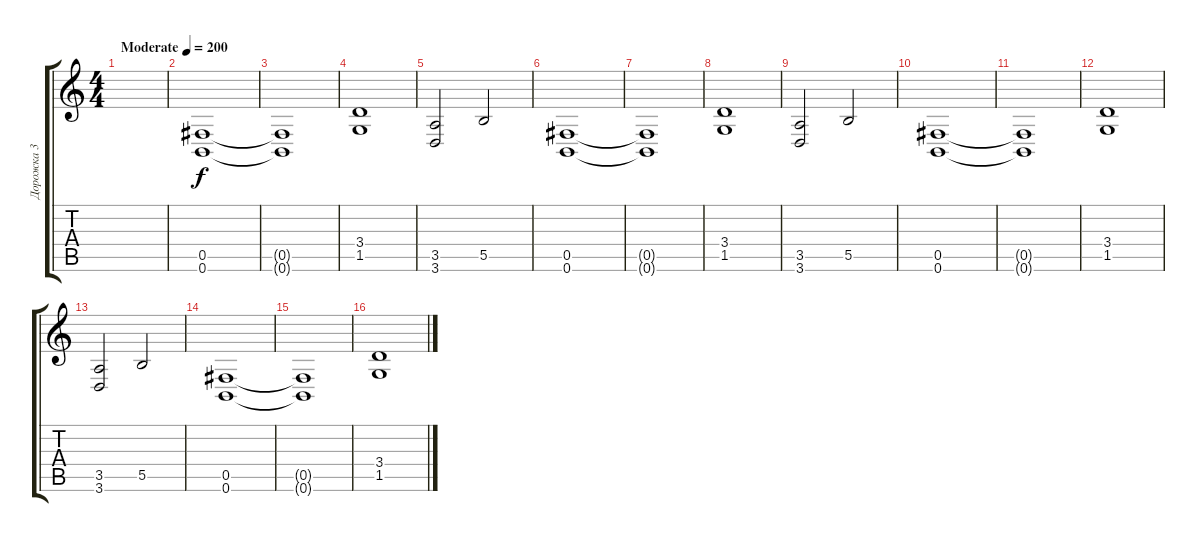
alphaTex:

\track ("Дорожка 3" "Дорожка 3") {instrument distortionguitar}
\staff {score tabs}
\tuning (Db4 Ab3 E3 B2 Gb2 B1) {hide}
\ts (4 4)
\tempo (200 "Moderate")
\clef g2
\ks c
|
(0.5 0.6).1 |
(0.5{t} 0.6{t}).1 |
(3.4 1.5).1 |
(3.5 3.6).2 5.5.2 |
(0.5 0.6).1 |
(0.5{t} 0.6{t}).1 |
(3.4 1.5).1 |
(3.5 3.6).2 5.5.2 |
(0.5 0.6).1 |
(0.5{t} 0.6{t}).1 |
(3.4 1.5).1 |
(3.5 3.6).2 5.5.2 |
(0.5 0.6).1 |
(0.5{t} 0.6{t}).1 |
(3.4 1.5).1
